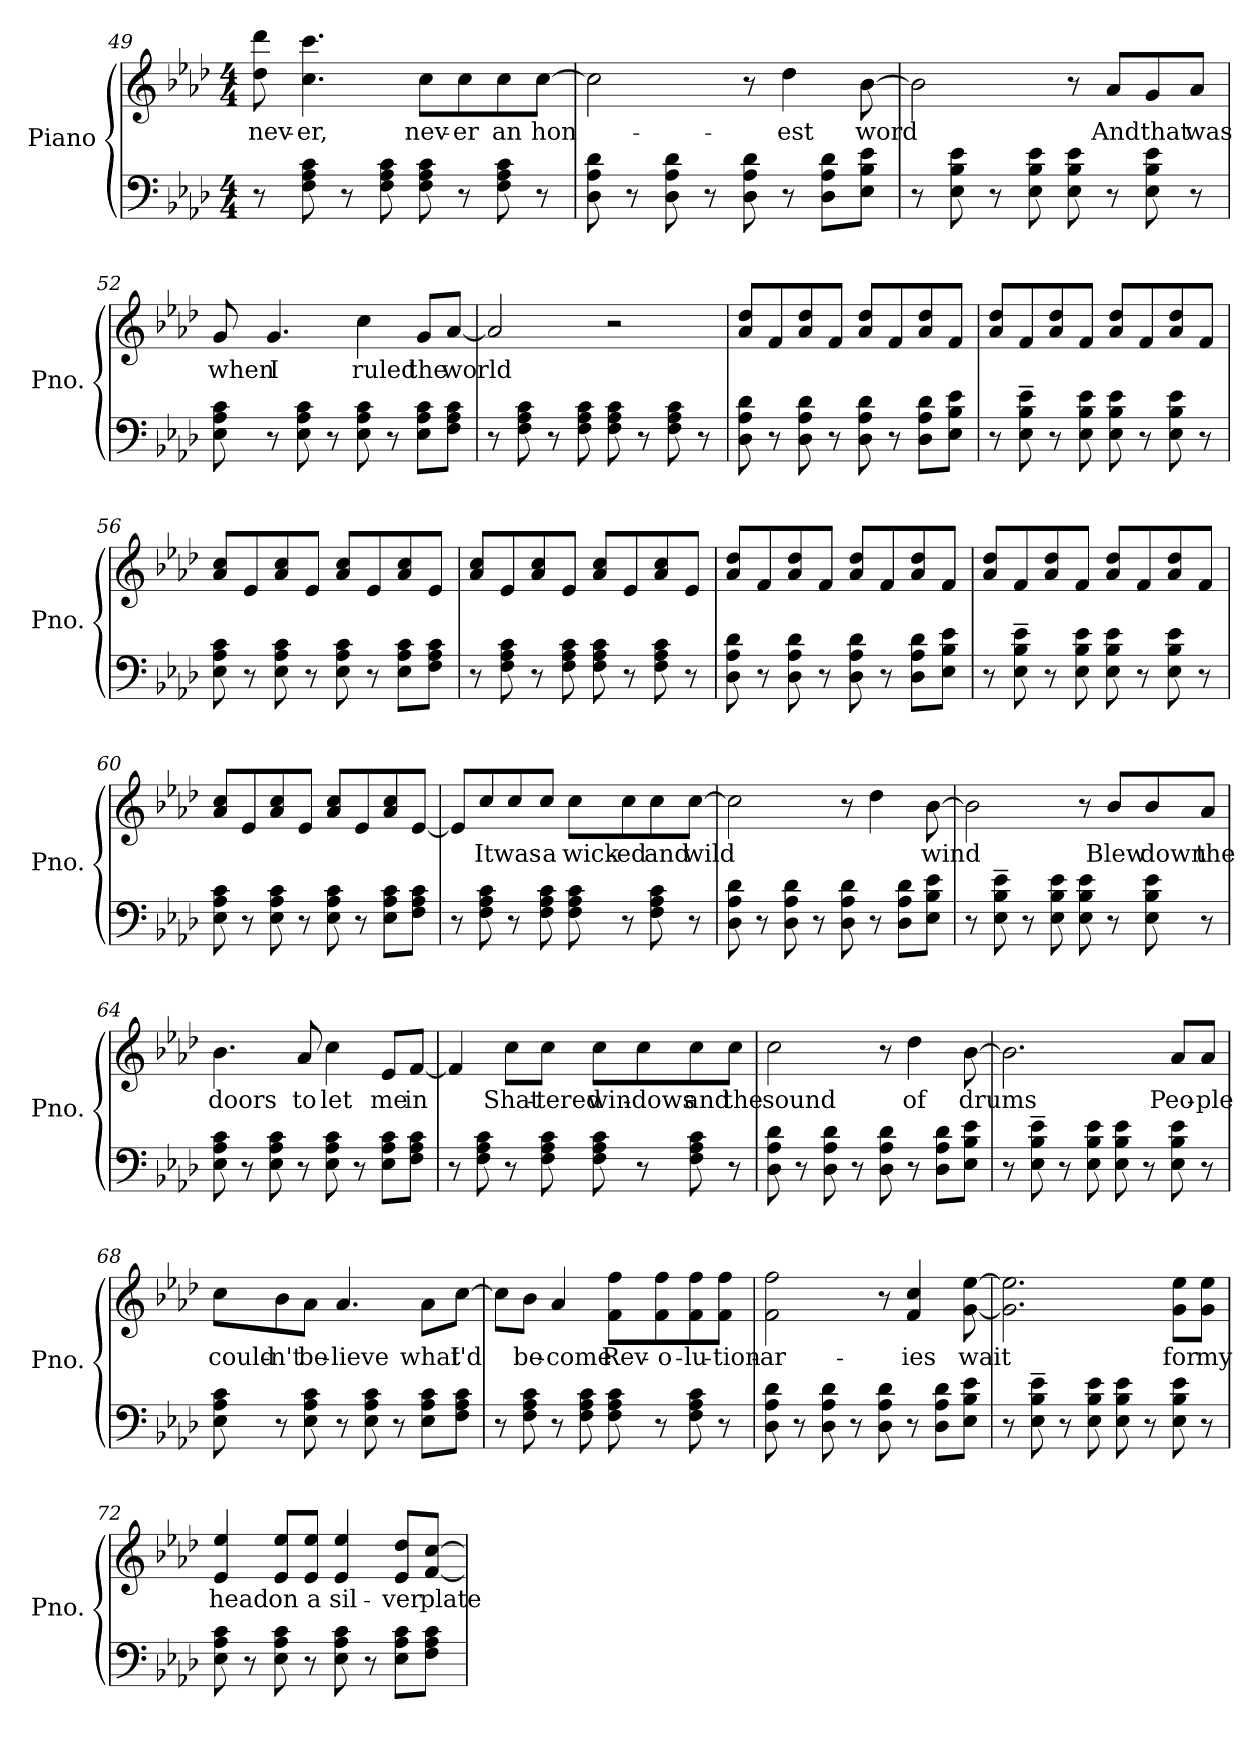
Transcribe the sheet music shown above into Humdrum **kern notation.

**kern	**kern	**text
*part1	*part1	*part1
*staff2	*staff1	*staff1
*I"Piano	*	*
*I'Pno.	*	*
*clefF4	*clefG2	*
*k[b-e-a-d-]	*k[b-e-a-d-]	*
*M4/4	*M4/4	*
=49	=49	=49
8r	8dd-\ 8ddd-\	nev-
8F\ 8A-\ 8c\	4.cc\ 4.ccc\	-er,
8r	.	.
8F\ 8A-\ 8c\	.	.
8F\ 8A-\ 8c\	8cc\L	nev-
8r	8cc\	-er
8F\ 8A-\ 8c\	8cc\	an
8r	[8cc\J	hon-
=50	=50	=50
8D-\ 8A-\ 8d-\	2cc\]	.
8r	.	.
8D-\ 8A-\ 8d-\	.	.
8r	.	.
8D-\ 8A-\ 8d-\	8r	.
8r	4dd-\	-est
8D-\ 8A-\ 8d-\L	.	.
8E-\ 8B-\ 8e-\J	[8b-\	word
=51	=51	=51
8r	2b-\]	.
8E-\ 8B-\ 8e-\	.	.
8r	.	.
8E-\ 8B-\ 8e-\	.	.
8E-\ 8B-\ 8e-\	8r	.
8r	8a-/L	And
8E-\ 8B-\ 8e-\	8g/	that
8r	8a-/J	was
!!LO:LB:g=z
=52	=52	=52
8E-\ 8A-\ 8c\	8g/	when
8r	4.g/	I
8E-\ 8A-\ 8c\	.	.
8r	.	.
8E-\ 8A-\ 8c\	4cc\	ruled
8r	.	.
8E-\ 8A-\ 8c\L	8g/L	the
8F\ 8A-\ 8c\J	[8a-/J	world
=53	=53	=53
8r	2a-/]	.
8F\ 8A-\ 8c\	.	.
8r	.	.
8F\ 8A-\ 8c\	.	.
8F\ 8A-\ 8c\	2r	.
8r	.	.
8F\ 8A-\ 8c\	.	.
8r	.	.
=54	=54	=54
8D-\ 8A-\ 8d-\	8a-/ 8dd-/L	.
8r	8f/	.
8D-\ 8A-\ 8d-\	8a-/ 8dd-/	.
8r	8f/J	.
8D-\ 8A-\ 8d-\	8a-/ 8dd-/L	.
8r	8f/	.
8D-\ 8A-\ 8d-\L	8a-/ 8dd-/	.
8E-\ 8B-\ 8e-\J	8f/J	.
=55	=55	=55
8r	8a-/ 8dd-/L	.
8E-\~ 8B-\~ 8e-\~	8f/	.
8r	8a-/ 8dd-/	.
8E-\ 8B-\ 8e-\	8f/J	.
8E-\ 8B-\ 8e-\	8a-/ 8dd-/L	.
8r	8f/	.
8E-\ 8B-\ 8e-\	8a-/ 8dd-/	.
8r	8f/J	.
=56	=56	=56
8E-\ 8A-\ 8c\	8a-/ 8cc/L	.
8r	8e-/	.
8E-\ 8A-\ 8c\	8a-/ 8cc/	.
8r	8e-/J	.
8E-\ 8A-\ 8c\	8a-/ 8cc/L	.
8r	8e-/	.
8E-\ 8A-\ 8c\L	8a-/ 8cc/	.
8F\ 8A-\ 8c\J	8e-/J	.
!!LO:LB:g=z
=57	=57	=57
8r	8a-/ 8cc/L	.
8F\ 8A-\ 8c\	8e-/	.
8r	8a-/ 8cc/	.
8F\ 8A-\ 8c\	8e-/J	.
8F\ 8A-\ 8c\	8a-/ 8cc/L	.
8r	8e-/	.
8F\ 8A-\ 8c\	8a-/ 8cc/	.
8r	8e-/J	.
=58	=58	=58
8D-\ 8A-\ 8d-\	8a-/ 8dd-/L	.
8r	8f/	.
8D-\ 8A-\ 8d-\	8a-/ 8dd-/	.
8r	8f/J	.
8D-\ 8A-\ 8d-\	8a-/ 8dd-/L	.
8r	8f/	.
8D-\ 8A-\ 8d-\L	8a-/ 8dd-/	.
8E-\ 8B-\ 8e-\J	8f/J	.
=59	=59	=59
8r	8a-/ 8dd-/L	.
8E-\~ 8B-\~ 8e-\~	8f/	.
8r	8a-/ 8dd-/	.
8E-\ 8B-\ 8e-\	8f/J	.
8E-\ 8B-\ 8e-\	8a-/ 8dd-/L	.
8r	8f/	.
8E-\ 8B-\ 8e-\	8a-/ 8dd-/	.
8r	8f/J	.
=60	=60	=60
8E-\ 8A-\ 8c\	8a-/ 8cc/L	.
8r	8e-/	.
8E-\ 8A-\ 8c\	8a-/ 8cc/	.
8r	8e-/J	.
8E-\ 8A-\ 8c\	8a-/ 8cc/L	.
8r	8e-/	.
8E-\ 8A-\ 8c\L	8a-/ 8cc/	.
8F\ 8A-\ 8c\J	[8e-/J	.
=61	=61	=61
8r	8e-/L]	.
8F\ 8A-\ 8c\	8cc/	It
8r	8cc/	was
8F\ 8A-\ 8c\	8cc/J	a
8F\ 8A-\ 8c\	8cc\L	wick-
8r	8cc\	-ed
8F\ 8A-\ 8c\	8cc\	and
8r	[8cc\J	wild
!!LO:LB:g=z
=62	=62	=62
8D-\ 8A-\ 8d-\	2cc\]	.
8r	.	.
8D-\ 8A-\ 8d-\	.	.
8r	.	.
8D-\ 8A-\ 8d-\	8r	.
8r	4dd-\	.
8D-\ 8A-\ 8d-\L	.	.
8E-\ 8B-\ 8e-\J	[8b-\	wind
=63	=63	=63
8r	2b-\]	.
8E-\~ 8B-\~ 8e-\~	.	.
8r	.	.
8E-\ 8B-\ 8e-\	.	.
8E-\ 8B-\ 8e-\	8r	.
8r	8b-/L	Blew
8E-\ 8B-\ 8e-\	8b-/	down
8r	8a-/J	the
=64	=64	=64
8E-\ 8A-\ 8c\	4.b-\	doors
8r	.	.
8E-\ 8A-\ 8c\	.	.
8r	8a-/	to
8E-\ 8A-\ 8c\	4cc\	let
8r	.	.
8E-\ 8A-\ 8c\L	8e-/L	me
8F\ 8A-\ 8c\J	[8f/J	in
=65	=65	=65
8r	4f/]	.
8F\ 8A-\ 8c\	.	.
8r	8cc\L	Shat-
8F\ 8A-\ 8c\	8cc\J	-tered
8F\ 8A-\ 8c\	8cc\L	win-
8r	8cc\	-dows
8F\ 8A-\ 8c\	8cc\	and
8r	8cc\J	the
!!LO:LB:g=z
=66	=66	=66
8D-\ 8A-\ 8d-\	2cc\	sound
8r	.	.
8D-\ 8A-\ 8d-\	.	.
8r	.	.
8D-\ 8A-\ 8d-\	8r	.
8r	4dd-\	of
8D-\ 8A-\ 8d-\L	.	.
8E-\ 8B-\ 8e-\J	[8b-\	drums
=67	=67	=67
8r	2.b-\]	.
8E-\~ 8B-\~ 8e-\~	.	.
8r	.	.
8E-\ 8B-\ 8e-\	.	.
8E-\ 8B-\ 8e-\	.	.
8r	.	.
8E-\ 8B-\ 8e-\	8a-/L	Peo-
8r	8a-/J	-ple
=68	=68	=68
8E-\ 8A-\ 8c\	8cc\L	could-
8r	8b-\	-n't
8E-\ 8A-\ 8c\	8a-\J	be-
8r	4.a-/	-lieve
8E-\ 8A-\ 8c\	.	.
8r	.	.
8E-\ 8A-\ 8c\L	8a-\L	what
8F\ 8A-\ 8c\J	[8cc\J	I'd
=69	=69	=69
8r	8cc\L]	.
8F\ 8A-\ 8c\	8b-\J	be-
8r	4a-/	-come
8F\ 8A-\ 8c\	.	.
8F\ 8A-\ 8c\	8f\ 8ff\L	Rev-
8r	8f\ 8ff\	-o-
8F\ 8A-\ 8c\	8f\ 8ff\	-lu-
8r	8f\ 8ff\J	-tion-
!!LO:PB:g=z
=70	=70	=70
8D-\ 8A-\ 8d-\	2f\ 2ff\	-ar-
8r	.	.
8D-\ 8A-\ 8d-\	.	.
8r	.	.
8D-\ 8A-\ 8d-\	8r	.
8r	4f/ 4cc/	-ies
8D-\ 8A-\ 8d-\L	.	.
8E-\ 8B-\ 8e-\J	[8g\ [8ee-\	wait
=71	=71	=71
8r	2.g\] 2.ee-\]	.
8E-\~ 8B-\~ 8e-\~	.	.
8r	.	.
8E-\ 8B-\ 8e-\	.	.
8E-\ 8B-\ 8e-\	.	.
8r	.	.
8E-\ 8B-\ 8e-\	8g\ 8ee-\L	for
8r	8g\ 8ee-\J	my
=72	=72	=72
8E-\ 8A-\ 8c\	4e-/ 4ee-/	head
8r	.	.
8E-\ 8A-\ 8c\	8e-/ 8ee-/L	on
8r	8e-/ 8ee-/J	a
8E-\ 8A-\ 8c\	4e-/ 4ee-/	sil-
8r	.	.
8E-\ 8A-\ 8c\L	8e-/ 8dd-/L	-ver
8F\ 8A-\ 8c\J	[8f/ [8cc/J	plate
=	=	=
*-	*-	*-
